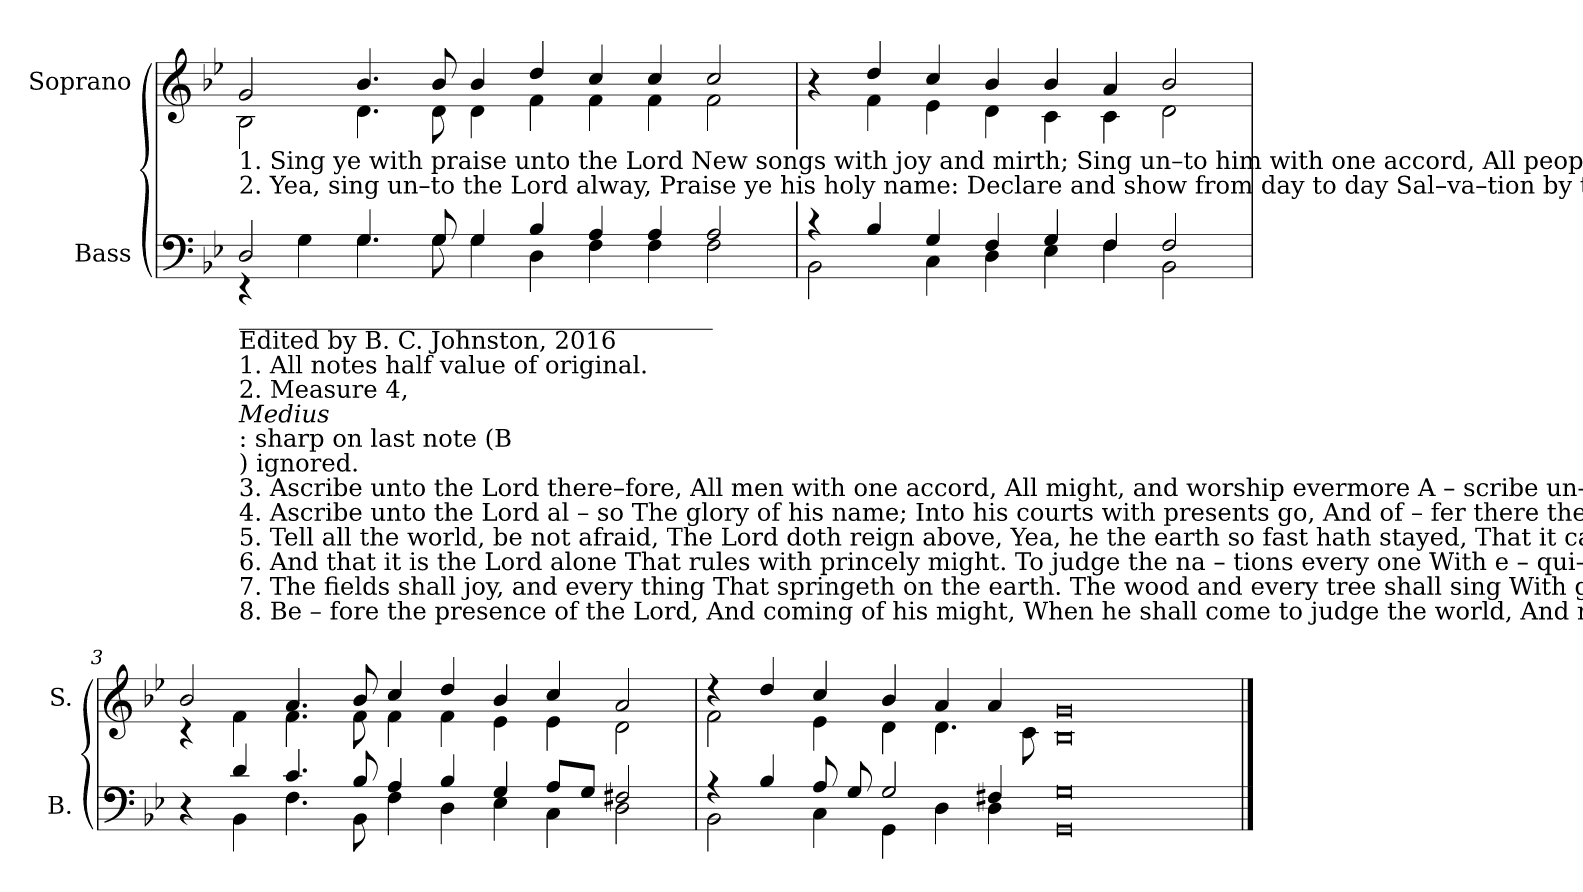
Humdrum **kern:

**kern	**kern
*part2	*part1
*staff2	*staff1
*I"Bass	*I"Soprano
*I'B.	*I'S.
*clefF4	*clefG2
*k[b-e-]	*k[b-e-]
=1	=1
*^	*^
!	!	!LO:TX:b:t=1. Sing ye with praise unto the Lord    New songs with joy and mirth;   Sing un–to  him  with  one  accord,         All   people   on     the         earth.	!
!	!	!LO:TX:b:t=2. Yea,  sing  un–to  the  Lord alway,      Praise ye his holy name&colon;            Declare and show from day to day          Sal–va–tion by     the         same.	!
!LO:TX:b:t=_______________________________________	!	!	!
!LO:TX:b:t=Edited by B. C. Johnston, 2016	!	!	!
!LO:TX:b:t=1. All notes half value of original.	!	!	!
!LO:TX:b:t=2. Measure 4,	!	!	!
!LO:TX:b:i:t=Medius	!	!	!
!LO:TX:b:t=&colon; sharp on last note (B	!	!	!
!LO:TX:b:t=) ignored.	!	!	!
!LO:TX:b:t=3. Ascribe unto the Lord there–fore,      All men with one accord,        All  might,  and  worship  evermore      A  –  scribe      un–to   the     Lord.	!	!	!
!LO:TX:b:t=4. Ascribe unto the Lord   al   –  so         The  glory  of  his  name;         Into  his  courts  with  presents  go,      And   of    –  fer  there the     same.	!	!	!
!LO:TX:b:t=5. Tell  all  the  world,  be  not  afraid,  The Lord doth reign above,  Yea,  he  the  earth  so  fast hath stayed,       That   it         can   never     move.	!	!	!
!LO:TX:b:t=6. And  that  it  is   the   Lord   alone  That rules with princely might.  To  judge  the  na – tions  every  one        With e   –    qui–ty  and      right.	!	!	!
!LO:TX:b:t=7. The fields shall joy, and every thing   That springeth on the earth.   The  wood  and  every  tree  shall  sing     With  glad–ness  and  with   mirth.	!	!	!
!LO:TX:b:t=8. Be – fore the presence of the Lord,    And coming of his might,        When he shall come to judge the world,     And   rule    his  folk  with    right.	!	!	!
2D/	4r	2g/	2B-\
.	4G\	.	.
4.G/	4.G\	4.b-/	4.d\
8G/	8G\	8b-/	8d\
4G/	4G\	4b-/	4d\
4B-/	4D\	4dd/	4f\
4A/	4F\	4cc/	4f\
4A/	4F\	4cc/	4f\
2A/	2F\	2cc/	2f\
=2	=2	=2	=2
4r	2BB-\	4r	4ryy
4B-/	.	4dd/	4f\
4G/	4C\	4cc/	4e-\
4F/	4D\	4b-/	4d\
4G/	4E-\	4b-/	4c\
4F/	4F\	4a/	4c\
2F/	2BB-\	2b-/	2d\
=3	=3	=3	=3
4r	4ryy	2b-/	4r
4d/	4BB-\	.	4f\
4.c/	4.F\	4.a/	4.f\
8B-/	8BB-\	8b-/	8f\
4A/	4F\	4cc/	4f\
4B-/	4D\	4dd/	4f\
4G/	4E-\	4b-/	4e-\
8A/L	4C\	4cc/	4e-\
8G/J	.	.	.
2F#X/	2D\	2a/	2d\
=4	=4	=4	=4
4r	2BB-\	4r	2f\
4B-/	.	4dd/	.
8A/	4C\	4cc/	4e-\
8G/	.	.	.
2G/	4GG\	4b-/	4d\
.	4D\	4a/	4.d\
4F#X/	4D\	4a/	.
.	.	.	8c\
0G	0GG	0g	0B-
*v	*v	*	*
*	*v	*v
==	==
*-	*-
